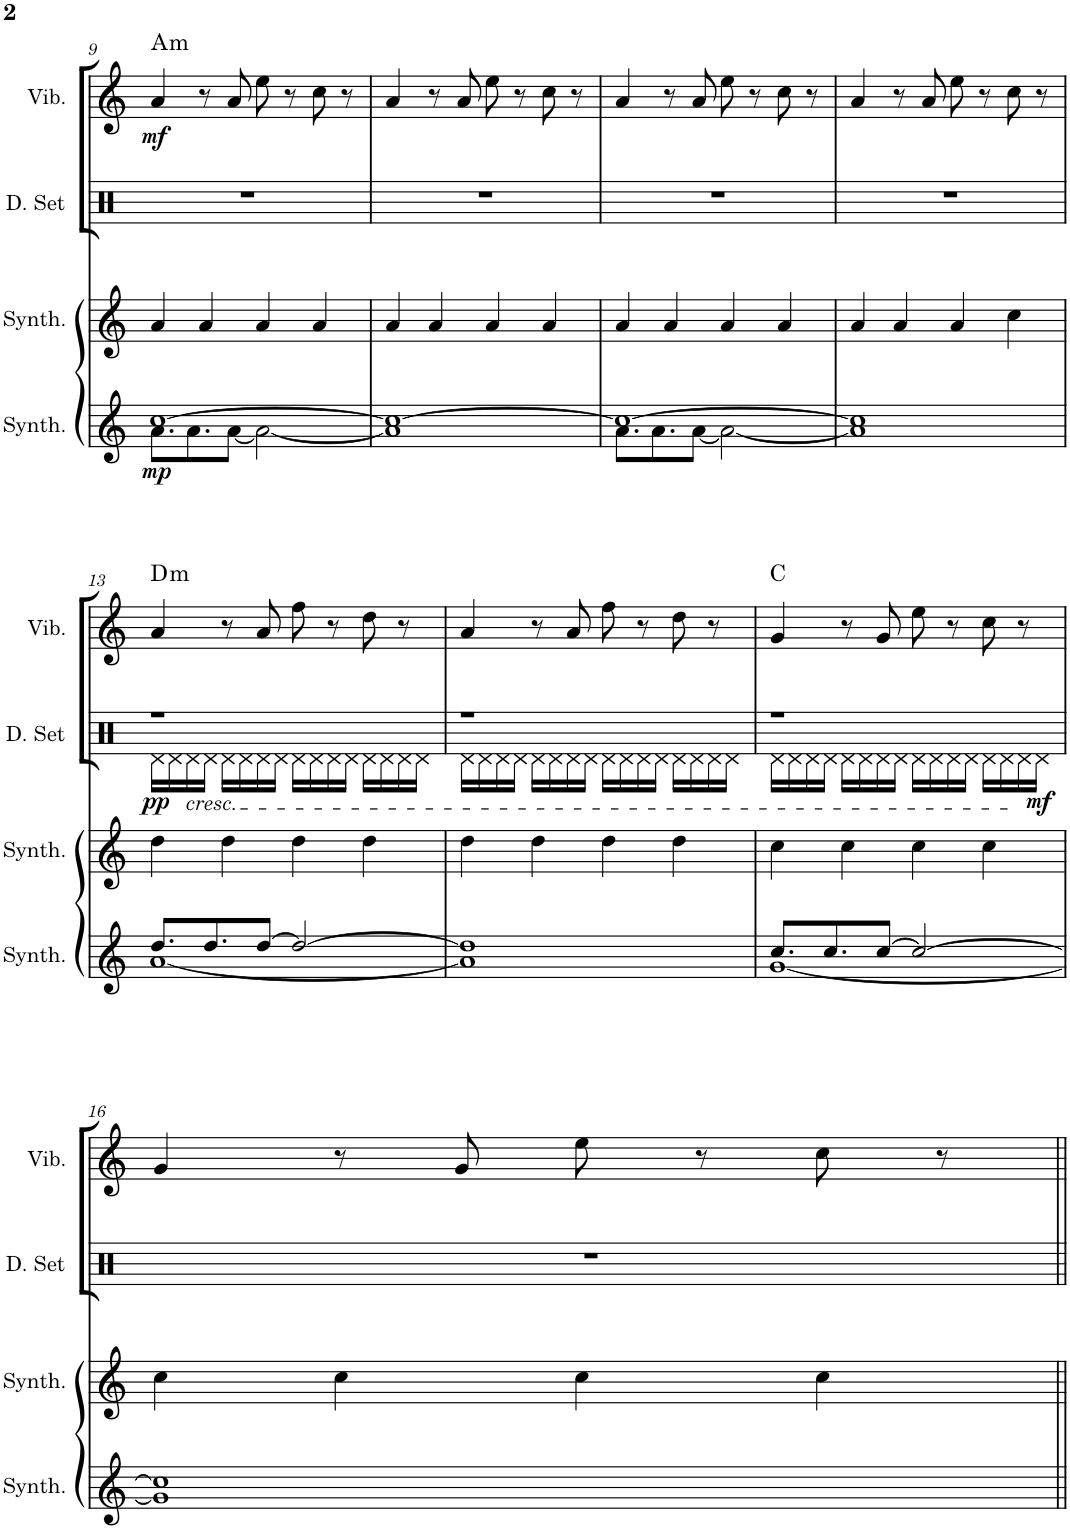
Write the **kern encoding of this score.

**kern	**dynam	**kern	**kern	**dynam	**kern	**dynam	**harte
*part4	*part4	*part3	*part2	*part2	*part1	*part1	*part1
*staff4	*staff4	*staff3	*staff2	*staff2	*staff1	*staff1	*
*I"Bass Synthesiser	*	*I"Sci-fi Synthesiser	*I"Drumset	*	*I"Vibraphone	*	*
*I'Synth.	*	*I'Synth.	*I'D. Set	*	*I'Vib.	*	*
!!LO:PB:g=z
*clefG2	*	*clefG2	*clefX	*	*clefG2	*	*
*k[]	*	*k[]	*k[]	*	*k[]	*	*
*M4/4	*	*M4/4	*M4/4	*	*M4/4	*	*
=9	=9	=9	=9	=9	=9	=9	=9
*^	*	*	*	*	*	*	*
!	!	!LO:DY:b	!	!	!	!	!LO:DY:b	!LO:H:kt=m
[1cc	8.a\L	mp	4a/	1r	.	4a/	mf	A:min
.	8.a\	.	.	.	.	.	.	.
.	.	.	4a/	.	.	8r	.	.
.	[8a\J	.	.	.	.	8a/	.	.
.	2a\_	.	4a/	.	.	8ee\	.	.
.	.	.	.	.	.	8r	.	.
.	.	.	4a/	.	.	8cc\	.	.
.	.	.	.	.	.	8r	.	.
*v	*v	*	*	*	*	*	*	*
=10	=10	=10	=10	=10	=10	=10	=10
1a] 1cc_	.	4a/	1r	.	4a/	.	.
.	.	4a/	.	.	8r	.	.
.	.	.	.	.	8a/	.	.
.	.	4a/	.	.	8ee\	.	.
.	.	.	.	.	8r	.	.
.	.	4a/	.	.	8cc\	.	.
.	.	.	.	.	8r	.	.
=11	=11	=11	=11	=11	=11	=11	=11
*^	*	*	*	*	*	*	*
1cc_	8.a\L	.	4a/	1r	.	4a/	.	.
.	8.a\	.	.	.	.	.	.	.
.	.	.	4a/	.	.	8r	.	.
.	[8a\J	.	.	.	.	8a/	.	.
.	2a\_	.	4a/	.	.	8ee\	.	.
.	.	.	.	.	.	8r	.	.
.	.	.	4a/	.	.	8cc\	.	.
.	.	.	.	.	.	8r	.	.
*v	*v	*	*	*	*	*	*	*
=12	=12	=12	=12	=12	=12	=12	=12
1a] 1cc]	.	4a/	1r	.	4a/	.	.
.	.	4a/	.	.	8r	.	.
.	.	.	.	.	8a/	.	.
.	.	4a/	.	.	8ee\	.	.
.	.	.	.	.	8r	.	.
.	.	4cc\	.	.	8cc\	.	.
.	.	.	.	.	8r	.	.
!!LO:LB:g=z
=13	=13	=13	=13	=13	=13	=13	=13
*^	*	*	*^	*	*	*	*
!	!	!	!	!	!	!LO:DY:b	!	!	!LO:H:kt=m
8.dd/L	[1a	.	4dd\	1r	16Rd\LL	pp	4a/	.	D:min
.	.	.	.	.	16Rd\	.	.	.	.
!	!	!	!	!	!LO:TX:b:i:t=cresc.	!	!	!	!
.	.	.	.	.	16Rd\	.	.	.	.
8.dd/	.	.	.	.	16Rd\JJ	.	.	.	.
.	.	.	4dd\	.	16Rd\LL	.	8r	.	.
.	.	.	.	.	16Rd\	.	.	.	.
[8dd/J	.	.	.	.	16Rd\	.	8a/	.	.
.	.	.	.	.	16Rd\JJ	.	.	.	.
2dd/_	.	.	4dd\	.	16Rd\LL	.	8ff\	.	.
.	.	.	.	.	16Rd\	.	.	.	.
.	.	.	.	.	16Rd\	.	8r	.	.
.	.	.	.	.	16Rd\JJ	.	.	.	.
.	.	.	4dd\	.	16Rd\LL	.	8dd\	.	.
.	.	.	.	.	16Rd\	.	.	.	.
.	.	.	.	.	16Rd\	.	8r	.	.
.	.	.	.	.	16Rd\JJ	.	.	.	.
*v	*v	*	*	*	*	*	*	*	*
=14	=14	=14	=14	=14	=14	=14	=14	=14
1a] 1dd]	.	4dd\	1r	16Rd\LL	.	4a/	.	.
.	.	.	.	16Rd\	.	.	.	.
.	.	.	.	16Rd\	.	.	.	.
.	.	.	.	16Rd\JJ	.	.	.	.
.	.	4dd\	.	16Rd\LL	.	8r	.	.
.	.	.	.	16Rd\	.	.	.	.
.	.	.	.	16Rd\	.	8a/	.	.
.	.	.	.	16Rd\JJ	.	.	.	.
.	.	4dd\	.	16Rd\LL	.	8ff\	.	.
.	.	.	.	16Rd\	.	.	.	.
.	.	.	.	16Rd\	.	8r	.	.
.	.	.	.	16Rd\JJ	.	.	.	.
.	.	4dd\	.	16Rd\LL	.	8dd\	.	.
.	.	.	.	16Rd\	.	.	.	.
.	.	.	.	16Rd\	.	8r	.	.
.	.	.	.	16Rd\JJ	.	.	.	.
=15	=15	=15	=15	=15	=15	=15	=15	=15
*^	*	*	*	*	*	*	*	*
8.cc/L	[1g	.	4cc\	1r	16Rd\LL	.	4g/	.	C:maj
.	.	.	.	.	16Rd\	.	.	.	.
.	.	.	.	.	16Rd\	.	.	.	.
8.cc/	.	.	.	.	16Rd\JJ	.	.	.	.
.	.	.	4cc\	.	16Rd\LL	.	8r	.	.
.	.	.	.	.	16Rd\	.	.	.	.
[8cc/J	.	.	.	.	16Rd\	.	8g/	.	.
.	.	.	.	.	16Rd\JJ	.	.	.	.
2cc/_	.	.	4cc\	.	16Rd\LL	.	8ee\	.	.
.	.	.	.	.	16Rd\	.	.	.	.
.	.	.	.	.	16Rd\	.	8r	.	.
.	.	.	.	.	16Rd\JJ	.	.	.	.
.	.	.	4cc\	.	16Rd\LL	.	8cc\	.	.
.	.	.	.	.	16Rd\	.	.	.	.
.	.	.	.	.	16Rd\	.	8r	.	.
!	!	!	!	!	!	!LO:DY:b	!	!	!
.	.	.	.	.	16Rd\JJ	mf	.	.	.
*v	*v	*	*	*v	*v	*	*	*	*
!!LO:LB:g=z
=16	=16	=16	=16	=16	=16	=16	=16
1g] 1cc]	.	4cc\	1r	.	4g/	.	.
.	.	4cc\	.	.	8r	.	.
.	.	.	.	.	8g/	.	.
.	.	4cc\	.	.	8ee\	.	.
.	.	.	.	.	8r	.	.
.	.	4cc\	.	.	8cc\	.	.
.	.	.	.	.	8r	.	.
=||	=||	=||	=||	=||	=||	=||	=||
*-	*-	*-	*-	*-	*-	*-	*-
